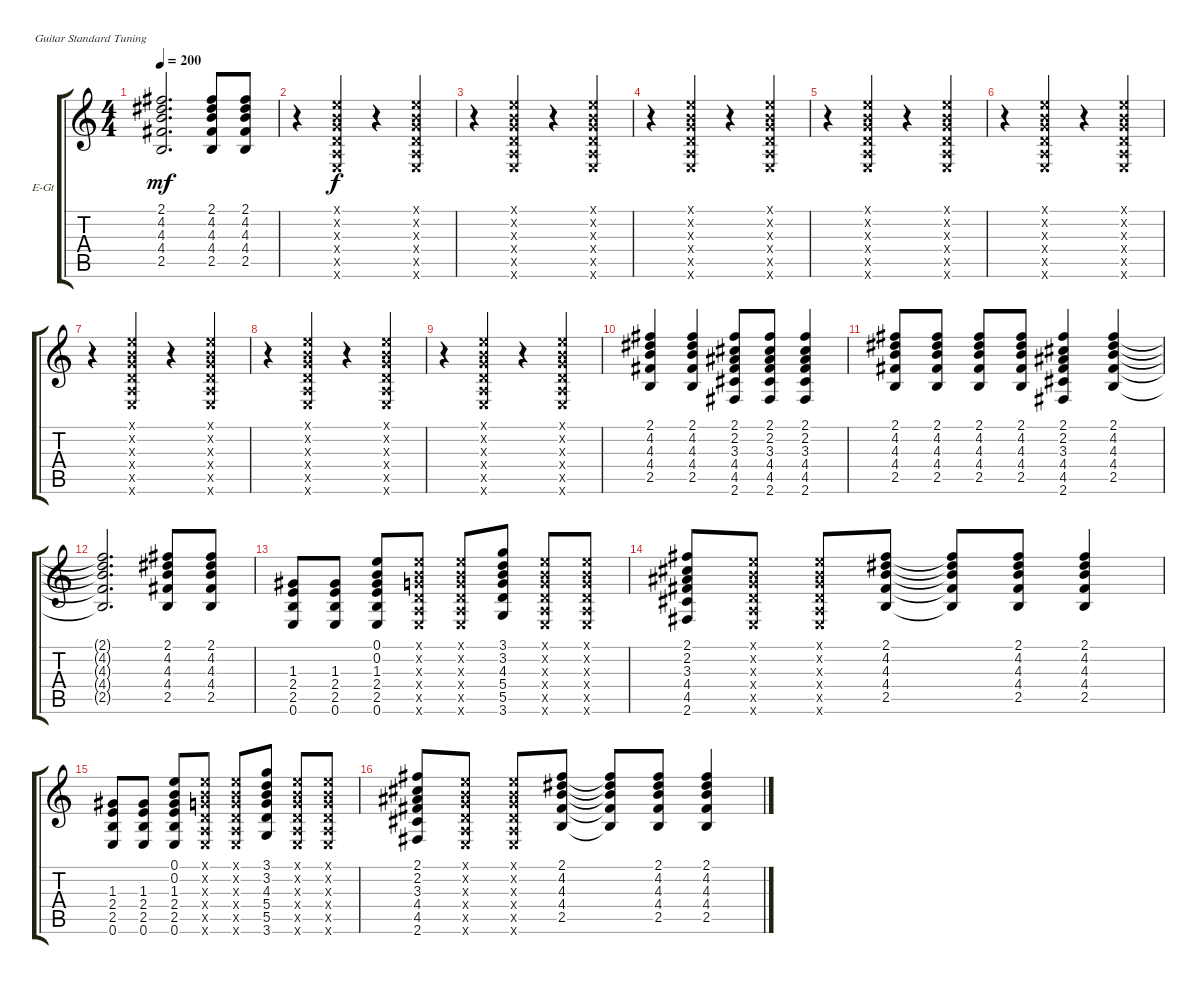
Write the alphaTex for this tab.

\defaultSystemsLayout 4
\bracketExtendMode groupsimilarinstruments
\firstSystemTrackNameOrientation horizontal
\otherSystemsTrackNameOrientation horizontal
\track ("Electric Guitar (Clean)" "E-Gt") {instrument electricguitarclean}
\staff {score tabs}
\tuning (E4 B3 G3 D3 A2 E2)
\ts (4 4)
\tempo 200
\clef g2
\ks c
(2.5{t} 4.4{t} 4.3{t} 4.2{t} 2.1{t}).2{d dy mf} (2.5 2.1 4.2 4.3 4.4).8 (2.5 4.4 4.3 4.2 2.1).8 |
r.4 (0.1{x} 0.2{x} 0.3{x} 0.4{x} 0.5{x} 0.6{x}).4{dy f} r.4 (0.1{x} 0.2{x} 0.3{x} 0.4{x} 0.5{x} 0.6{x}).4 |
r.4 (0.1{x} 0.2{x} 0.3{x} 0.4{x} 0.5{x} 0.6{x}).4 r.4 (0.1{x} 0.2{x} 0.3{x} 0.4{x} 0.5{x} 0.6{x}).4 |
r.4 (0.1{x} 0.2{x} 0.3{x} 0.4{x} 0.5{x} 0.6{x}).4 r.4 (0.1{x} 0.2{x} 0.3{x} 0.4{x} 0.5{x} 0.6{x}).4 |
r.4 (0.1{x} 0.2{x} 0.3{x} 0.4{x} 0.5{x} 0.6{x}).4 r.4 (0.1{x} 0.2{x} 0.3{x} 0.4{x} 0.5{x} 0.6{x}).4 |
r.4 (0.1{x} 0.2{x} 0.3{x} 0.4{x} 0.5{x} 0.6{x}).4 r.4 (0.1{x} 0.2{x} 0.3{x} 0.4{x} 0.5{x} 0.6{x}).4 |
r.4 (0.1{x} 0.2{x} 0.3{x} 0.4{x} 0.5{x} 0.6{x}).4 r.4 (0.1{x} 0.2{x} 0.3{x} 0.4{x} 0.5{x} 0.6{x}).4 |
r.4 (0.1{x} 0.2{x} 0.3{x} 0.4{x} 0.5{x} 0.6{x}).4 r.4 (0.1{x} 0.2{x} 0.3{x} 0.4{x} 0.5{x} 0.6{x}).4 |
r.4 (0.1{x} 0.2{x} 0.3{x} 0.4{x} 0.5{x} 0.6{x}).4 r.4 (0.1{x} 0.2{x} 0.3{x} 0.4{x} 0.5{x} 0.6{x}).4 |
(2.5 4.4 4.3 4.2 2.1).4 (2.5 2.1 4.2 4.3 4.4).4 (2.6 4.5 4.4 3.3 2.2 2.1).8 (2.6 4.5 4.4 3.3 2.2 2.1).8 (2.6 4.5 4.4 3.3 2.2 2.1).4 |
(2.5 2.1 4.2 4.3 4.4).8 (2.5 2.1 4.2 4.3 4.4).8 (2.5 2.1 4.2 4.3 4.4).8 (2.5 2.1 4.2 4.3 4.4).8 (2.6 4.5 4.4 3.3 2.2 2.1).4 (2.5 2.1 4.2 4.3 4.4).4 |
(2.5{t} 4.4{t} 4.3{t} 4.2{t} 2.1{t}).2{d} (2.5 2.1 4.2 4.3 4.4).8 (2.5 4.4 4.3 4.2 2.1).8 |
(0.6 2.5 2.4 1.3).8 (1.3 2.4 2.5 0.6).8 (0.6 2.5 2.4 1.3 0.2 0.1).8 (0.3{x} 0.4{x} 0.5{x} 0.6{x} 0.1{x} 0.2{x}).8 (0.1{x} 0.2{x} 0.3{x} 0.4{x} 0.5{x} 0.6{x}).8 (3.6 5.5 5.4 3.1 3.2 4.3).8 (0.3{x} 0.4{x} 0.5{x} 0.6{x} 0.1{x} 0.2{x}).8 (0.1{x} 0.2{x} 0.3{x} 0.4{x} 0.5{x} 0.6{x}).8 |
(2.6 4.5 4.4 3.3 2.2 2.1).8 (0.3{x} 0.4{x} 0.5{x} 0.6{x} 0.1{x} 0.2{x}).8 (0.1{x} 0.2{x} 0.3{x} 0.4{x} 0.5{x} 0.6{x}).8 (2.5 4.4 4.3 4.2 2.1).8 (2.1{t} 4.2{t} 4.3{t} 4.4{t} 2.5{t}).8 (2.5 4.4 4.3 4.2 2.1).8 (2.1 4.2 4.3 4.4 2.5).4 |
(0.6 2.5 2.4 1.3).8 (1.3 2.4 2.5 0.6).8 (0.6 2.5 2.4 1.3 0.2 0.1).8 (0.3{x} 0.4{x} 0.5{x} 0.6{x} 0.1{x} 0.2{x}).8 (0.1{x} 0.2{x} 0.3{x} 0.4{x} 0.5{x} 0.6{x}).8 (3.6 5.5 5.4 3.1 3.2 4.3).8 (0.3{x} 0.4{x} 0.5{x} 0.6{x} 0.1{x} 0.2{x}).8 (0.1{x} 0.2{x} 0.3{x} 0.4{x} 0.5{x} 0.6{x}).8 |
(2.6 4.5 4.4 3.3 2.2 2.1).8 (0.3{x} 0.4{x} 0.5{x} 0.6{x} 0.1{x} 0.2{x}).8 (0.1{x} 0.2{x} 0.3{x} 0.4{x} 0.5{x} 0.6{x}).8 (2.5 4.4 4.3 4.2 2.1).8 (2.1{t} 4.2{t} 4.3{t} 4.4{t} 2.5{t}).8 (2.5 4.4 4.3 4.2 2.1).8 (2.1 4.2 4.3 4.4 2.5).4
